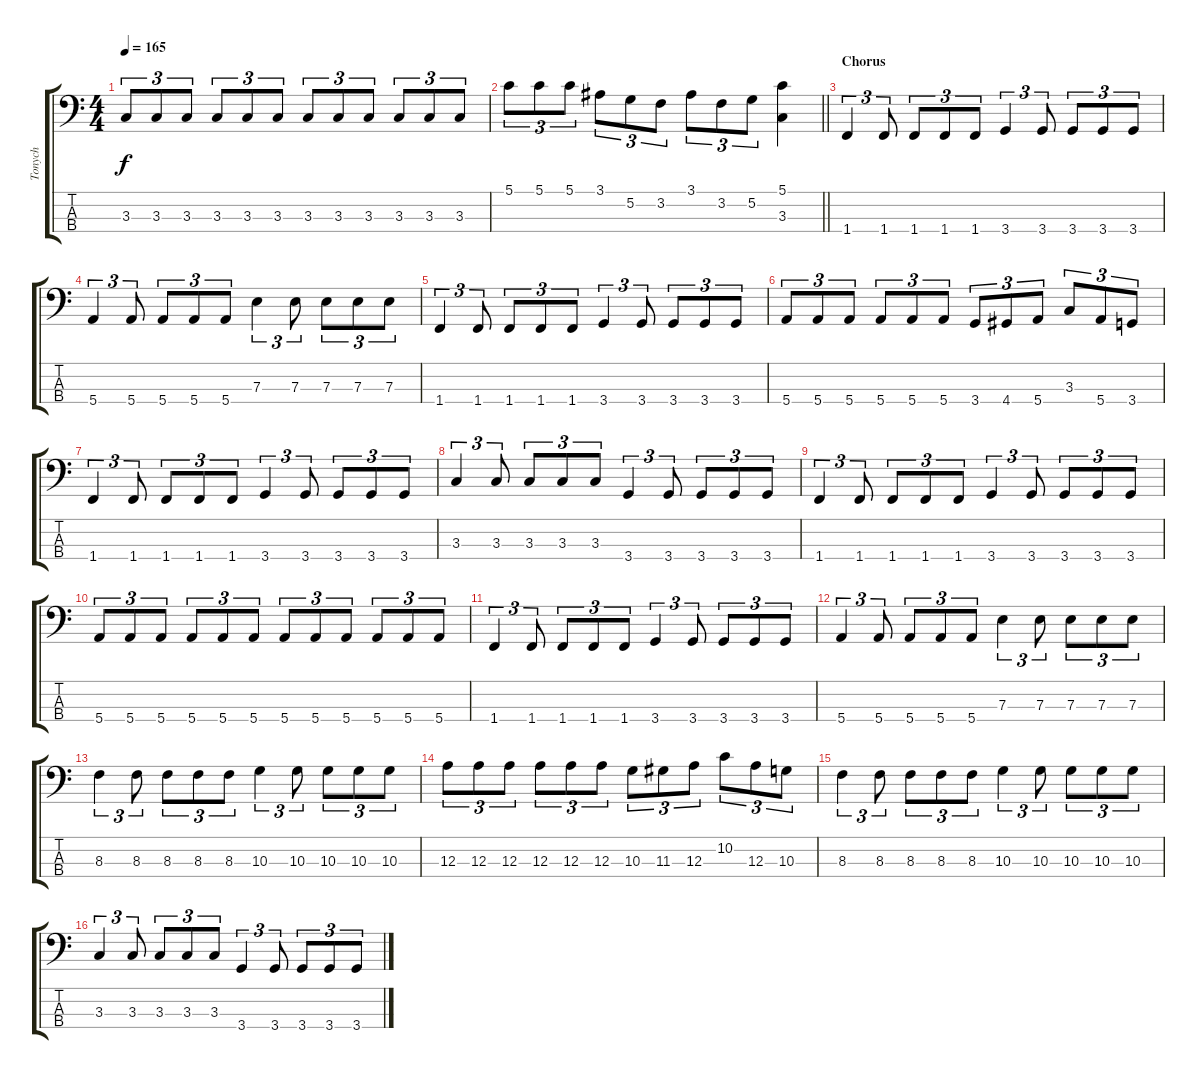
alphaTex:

\track ("Tonych" "Tonych") {instrument electricbassfinger}
\staff {score tabs}
\tuning (G2 D2 A1 E1) {hide}
\ts (4 4)
\tempo 165
\clef f4
\ks aminor
3.3.8{tu (3 2) dy f} 3.3.8{tu (3 2)} 3.3.8{tu (3 2)} 3.3.8{tu (3 2)} 3.3.8{tu (3 2)} 3.3.8{tu (3 2)} 3.3.8{tu (3 2)} 3.3.8{tu (3 2)} 3.3.8{tu (3 2)} 3.3.8{tu (3 2)} 3.3.8{tu (3 2)} 3.3.8{tu (3 2)} |
\barLineRight lightlight
5.1.8{tu (3 2)} 5.1.8{tu (3 2)} 5.1.8{tu (3 2)} 3.1.8{tu (3 2)} 5.2.8{tu (3 2)} 3.2.8{tu (3 2)} 3.1.8{tu (3 2)} 3.2.8{tu (3 2)} 5.2.8{tu (3 2)} (5.1 3.3).4 |
\section ("" "Chorus")
1.4.4{tu (3 2)} 1.4.8{tu (3 2)} 1.4.8{tu (3 2)} 1.4.8{tu (3 2)} 1.4.8{tu (3 2)} 3.4.4{tu (3 2)} 3.4.8{tu (3 2)} 3.4.8{tu (3 2)} 3.4.8{tu (3 2)} 3.4.8{tu (3 2)} |
5.4.4{tu (3 2)} 5.4.8{tu (3 2)} 5.4.8{tu (3 2)} 5.4.8{tu (3 2)} 5.4.8{tu (3 2)} 7.3.4{tu (3 2)} 7.3.8{tu (3 2)} 7.3.8{tu (3 2)} 7.3.8{tu (3 2)} 7.3.8{tu (3 2)} |
1.4.4{tu (3 2)} 1.4.8{tu (3 2)} 1.4.8{tu (3 2)} 1.4.8{tu (3 2)} 1.4.8{tu (3 2)} 3.4.4{tu (3 2)} 3.4.8{tu (3 2)} 3.4.8{tu (3 2)} 3.4.8{tu (3 2)} 3.4.8{tu (3 2)} |
5.4.8{tu (3 2)} 5.4.8{tu (3 2)} 5.4.8{tu (3 2)} 5.4.8{tu (3 2)} 5.4.8{tu (3 2)} 5.4.8{tu (3 2)} 3.4.8{tu (3 2)} 4.4.8{tu (3 2)} 5.4.8{tu (3 2)} 3.3.8{tu (3 2)} 5.4.8{tu (3 2)} 3.4.8{tu (3 2)} |
1.4.4{tu (3 2)} 1.4.8{tu (3 2)} 1.4.8{tu (3 2)} 1.4.8{tu (3 2)} 1.4.8{tu (3 2)} 3.4.4{tu (3 2)} 3.4.8{tu (3 2)} 3.4.8{tu (3 2)} 3.4.8{tu (3 2)} 3.4.8{tu (3 2)} |
3.3.4{tu (3 2)} 3.3.8{tu (3 2)} 3.3.8{tu (3 2)} 3.3.8{tu (3 2)} 3.3.8{tu (3 2)} 3.4.4{tu (3 2)} 3.4.8{tu (3 2)} 3.4.8{tu (3 2)} 3.4.8{tu (3 2)} 3.4.8{tu (3 2)} |
1.4.4{tu (3 2)} 1.4.8{tu (3 2)} 1.4.8{tu (3 2)} 1.4.8{tu (3 2)} 1.4.8{tu (3 2)} 3.4.4{tu (3 2)} 3.4.8{tu (3 2)} 3.4.8{tu (3 2)} 3.4.8{tu (3 2)} 3.4.8{tu (3 2)} |
5.4.8{tu (3 2)} 5.4.8{tu (3 2)} 5.4.8{tu (3 2)} 5.4.8{tu (3 2)} 5.4.8{tu (3 2)} 5.4.8{tu (3 2)} 5.4.8{tu (3 2)} 5.4.8{tu (3 2)} 5.4.8{tu (3 2)} 5.4.8{tu (3 2)} 5.4.8{tu (3 2)} 5.4.8{tu (3 2)} |
1.4.4{tu (3 2)} 1.4.8{tu (3 2)} 1.4.8{tu (3 2)} 1.4.8{tu (3 2)} 1.4.8{tu (3 2)} 3.4.4{tu (3 2)} 3.4.8{tu (3 2)} 3.4.8{tu (3 2)} 3.4.8{tu (3 2)} 3.4.8{tu (3 2)} |
5.4.4{tu (3 2)} 5.4.8{tu (3 2)} 5.4.8{tu (3 2)} 5.4.8{tu (3 2)} 5.4.8{tu (3 2)} 7.3.4{tu (3 2)} 7.3.8{tu (3 2)} 7.3.8{tu (3 2)} 7.3.8{tu (3 2)} 7.3.8{tu (3 2)} |
8.3.4{tu (3 2)} 8.3.8{tu (3 2)} 8.3.8{tu (3 2)} 8.3.8{tu (3 2)} 8.3.8{tu (3 2)} 10.3.4{tu (3 2)} 10.3.8{tu (3 2)} 10.3.8{tu (3 2)} 10.3.8{tu (3 2)} 10.3.8{tu (3 2)} |
12.3.8{tu (3 2)} 12.3.8{tu (3 2)} 12.3.8{tu (3 2)} 12.3.8{tu (3 2)} 12.3.8{tu (3 2)} 12.3.8{tu (3 2)} 10.3.8{tu (3 2)} 11.3.8{tu (3 2)} 12.3.8{tu (3 2)} 10.2.8{tu (3 2)} 12.3.8{tu (3 2)} 10.3.8{tu (3 2)} |
8.3.4{tu (3 2)} 8.3.8{tu (3 2)} 8.3.8{tu (3 2)} 8.3.8{tu (3 2)} 8.3.8{tu (3 2)} 10.3.4{tu (3 2)} 10.3.8{tu (3 2)} 10.3.8{tu (3 2)} 10.3.8{tu (3 2)} 10.3.8{tu (3 2)} |
3.3.4{tu (3 2)} 3.3.8{tu (3 2)} 3.3.8{tu (3 2)} 3.3.8{tu (3 2)} 3.3.8{tu (3 2)} 3.4.4{tu (3 2)} 3.4.8{tu (3 2)} 3.4.8{tu (3 2)} 3.4.8{tu (3 2)} 3.4.8{tu (3 2)}
